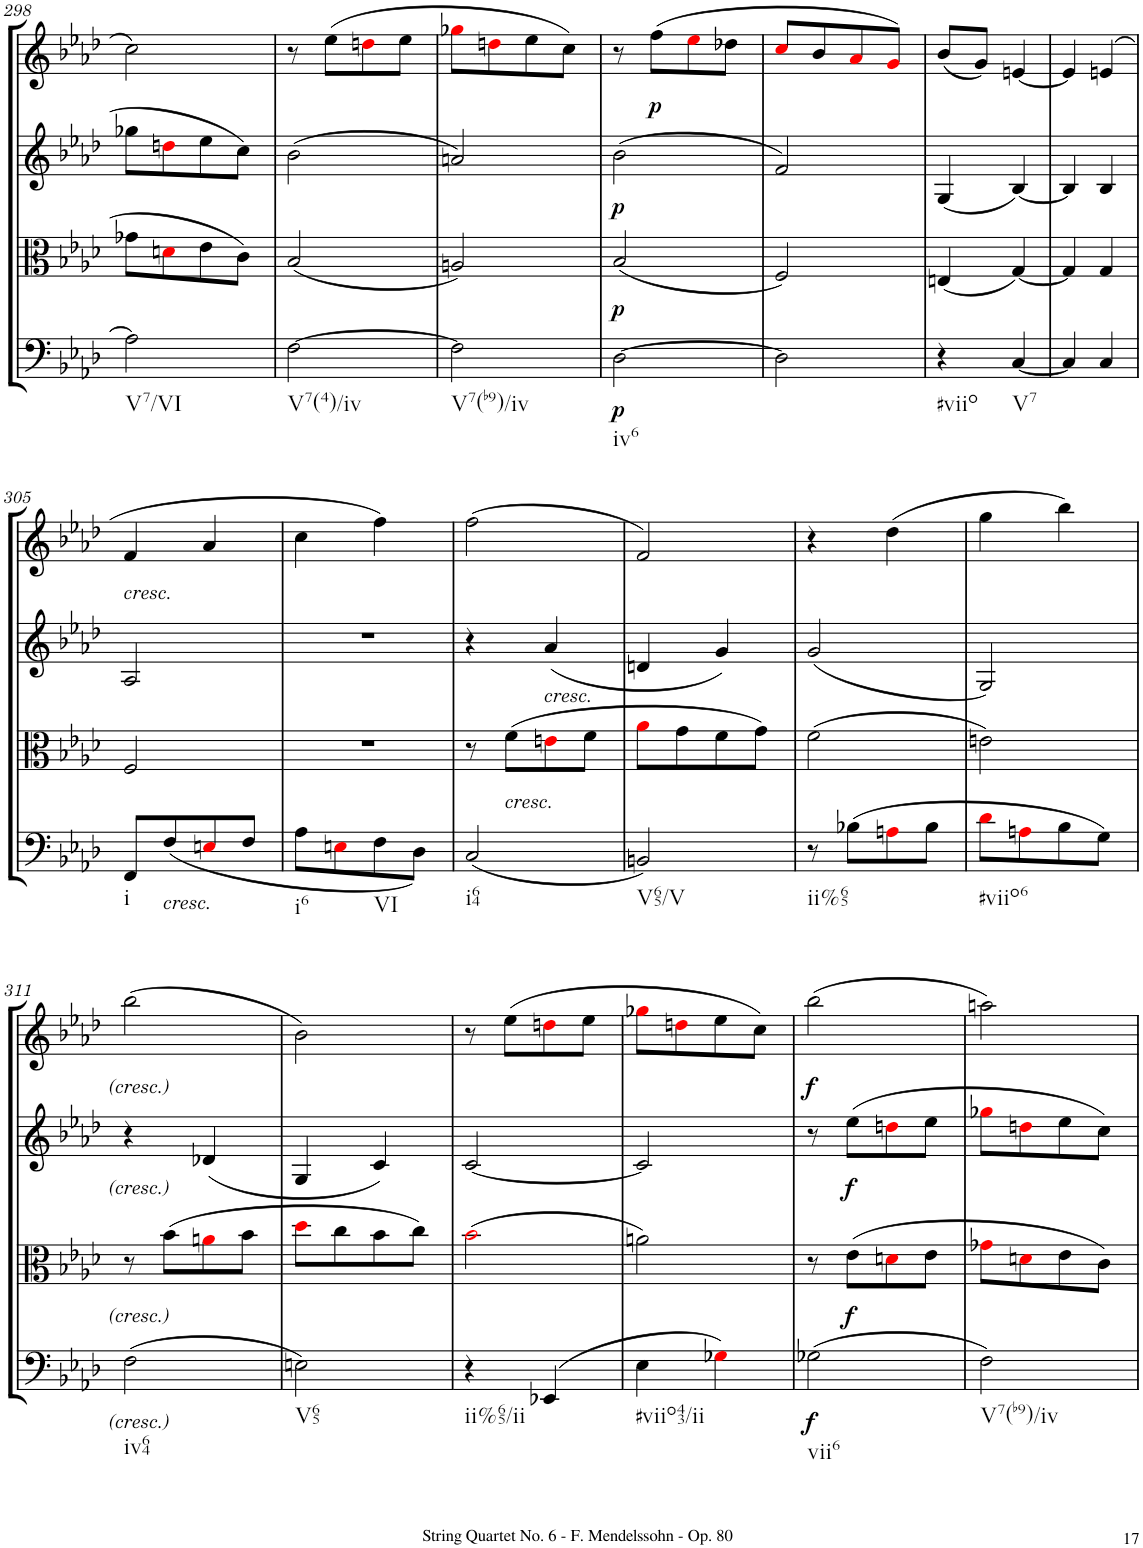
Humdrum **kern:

**kern	**dynam	**kern	**dynam	**kern	**dynam	**kern	**dynam
*part4	*part4	*part3	*part3	*part2	*part2	*part1	*part1
*staff4	*staff4	*staff3	*staff3	*staff2	*staff2	*staff1	*staff1
*I"Violoncello	*	*I"Viola	*	*I"Violino II	*	*I"Violino I	*
*I'Vc	*	*I'Vla	*	*I'Vln	*	*I'Vln	*
!!LO:PB:g=z
*clefF4	*	*clefC3	*	*clefG2	*	*clefG2	*
*k[b-e-a-d-]	*	*k[b-e-a-d-]	*	*k[b-e-a-d-]	*	*k[b-e-a-d-]	*
*M2/4	*	*M2/4	*	*M2/4	*	*M2/4	*
=298	=298	=298	=298	=298	=298	=298	=298
2A-\]	.	8g-X\L	.	8gg-X\L	.	2cc\	.
.	.	8dni\	.	8ddni\	.	.	.
.	.	8e-\	.	8ee-\	.	.	.
.	.	8c\J	.	8cc\J	.	.	.
=299	=299	=299	=299	=299	=299	=299	=299
[2F\	.	(2B-/	.	(2b-\	.	8r	.
.	.	.	.	.	.	(8ee-\L	.
.	.	.	.	.	.	8ddni\	.
.	.	.	.	.	.	8ee-\J	.
=300	=300	=300	=300	=300	=300	=300	=300
2F\]	.	2An/)	.	2an/)	.	8gg-Xi\L	.
.	.	.	.	.	.	8ddni\	.
.	.	.	.	.	.	8ee-\	.
.	.	.	.	.	.	8cc\J)	.
=301	=301	=301	=301	=301	=301	=301	=301
!	!LO:DY:b	!	!LO:DY:b	!	!LO:DY:b	!	!
[2D-\	p	(2B-/	p	(2b-\	p	8r	.
!	!	!	!	!	!	!	!LO:DY:b
.	.	.	.	.	.	(8ff\L	p
.	.	.	.	.	.	8ee-i\	.
.	.	.	.	.	.	8dd-X\J	.
=302	=302	=302	=302	=302	=302	=302	=302
2D-\]	.	2F/)	.	2f/)	.	8cci/L	.
.	.	.	.	.	.	8b-/	.
.	.	.	.	.	.	8a-i/	.
.	.	.	.	.	.	8gi/J)	.
=303	=303	=303	=303	=303	=303	=303	=303
4r	.	(4En/	.	(4G/	.	(8b-/L	.
.	.	.	.	.	.	8g/J)	.
[4C/	.	[4G/)	.	[4B-/)	.	[4en/	.
=304	=304	=304	=304	=304	=304	=304	=304
4C/]	.	4G/]	.	4B-/]	.	4e/]	.
4C/	.	4G/	.	4B-/	.	(4en/	.
!!LO:LB:g=z
=305	=305	=305	=305	=305	=305	=305	=305
!	!	!	!	!	!	!LO:TX:b:i:t=cresc.	!
8FF/L	.	2F/	.	2A-/	.	4f/	.
!LO:TX:b:i:t=cresc.	!	!	!	!	!	!	!
(<8F/	.	.	.	.	.	.	.
8Eni/	.	.	.	.	.	4a-/	.
8F/J	.	.	.	.	.	.	.
=306	=306	=306	=306	=306	=306	=306	=306
8A-\L	.	2r	.	2r	.	4cc\	.
8Eni\	.	.	.	.	.	.	.
8F\	.	.	.	.	.	4ff\)	.
8D-\J)	.	.	.	.	.	.	.
=307	=307	=307	=307	=307	=307	=307	=307
(2C/	.	8r	.	4r	.	(2ff\	.
!	!	!LO:TX:b:i:t=cresc.	!	!	!	!	!
.	.	(8f\L	.	.	.	.	.
!	!	!	!	!LO:TX:b:i:t=cresc.	!	!	!
.	.	8eni\	.	(4a-/	.	.	.
.	.	8f\J	.	.	.	.	.
=308	=308	=308	=308	=308	=308	=308	=308
2BBn/)	.	8a-i\L	.	4dn/	.	2f/)	.
.	.	8g\	.	.	.	.	.
.	.	8f\	.	4g/)	.	.	.
.	.	8g\J)	.	.	.	.	.
=309	=309	=309	=309	=309	=309	=309	=309
8r	.	(2f\	.	(2g/	.	4r	.
(8B-X\L	.	.	.	.	.	.	.
8Ani\	.	.	.	.	.	(4dd-\	.
8B-\J	.	.	.	.	.	.	.
=310	=310	=310	=310	=310	=310	=310	=310
8d-i\L	.	2en\)	.	2G/)	.	4gg\	.
8Ani\	.	.	.	.	.	.	.
8B-\	.	.	.	.	.	4bb-\)	.
8G\J)	.	.	.	.	.	.	.
!!LO:LB:g=z
=311	=311	=311	=311	=311	=311	=311	=311
(2F\	.	8r	.	4r	.	(2bb-\	.
.	.	(8b-\L	.	.	.	.	.
.	.	8ani\	.	(4d-X/	.	.	.
.	.	8b-\J	.	.	.	.	.
=312	=312	=312	=312	=312	=312	=312	=312
2En\)	.	8dd-i\L	.	4G/	.	2b-\)	.
.	.	8cc\	.	.	.	.	.
.	.	8b-\	.	4c/)	.	.	.
.	.	8cc\J)	.	.	.	.	.
=313	=313	=313	=313	=313	=313	=313	=313
4r	.	(2b-i\	.	[2c/	.	8r	.
.	.	.	.	.	.	(8ee-\L	.
(>4EE-X/	.	.	.	.	.	8ddni\	.
.	.	.	.	.	.	8ee-\J	.
=314	=314	=314	=314	=314	=314	=314	=314
4E-\	.	2an\)	.	2c/]	.	8gg-Xi\L	.
.	.	.	.	.	.	8ddni\	.
4G-Xi\)	.	.	.	.	.	8ee-\	.
.	.	.	.	.	.	8cc\J)	.
=315	=315	=315	=315	=315	=315	=315	=315
!	!LO:DY:b	!	!	!	!	!	!LO:DY:b
(2G-X\	f	8r	.	8r	.	(2bb-\	f
!	!	!	!LO:DY:b	!	!LO:DY:b	!	!
.	.	(8e-\L	f	(8ee-\L	f	.	.
.	.	8dni\	.	8ddni\	.	.	.
.	.	8e-\J	.	8ee-\J	.	.	.
=316	=316	=316	=316	=316	=316	=316	=316
2F\)	.	8g-Xi\L	.	8gg-Xi\L	.	2aan\)	.
.	.	8dni\	.	8ddni\	.	.	.
.	.	8e-\	.	8ee-\	.	.	.
.	.	8c\J)	.	8cc\J)	.	.	.
=	=	=	=	=	=	=	=
*-	*-	*-	*-	*-	*-	*-	*-
